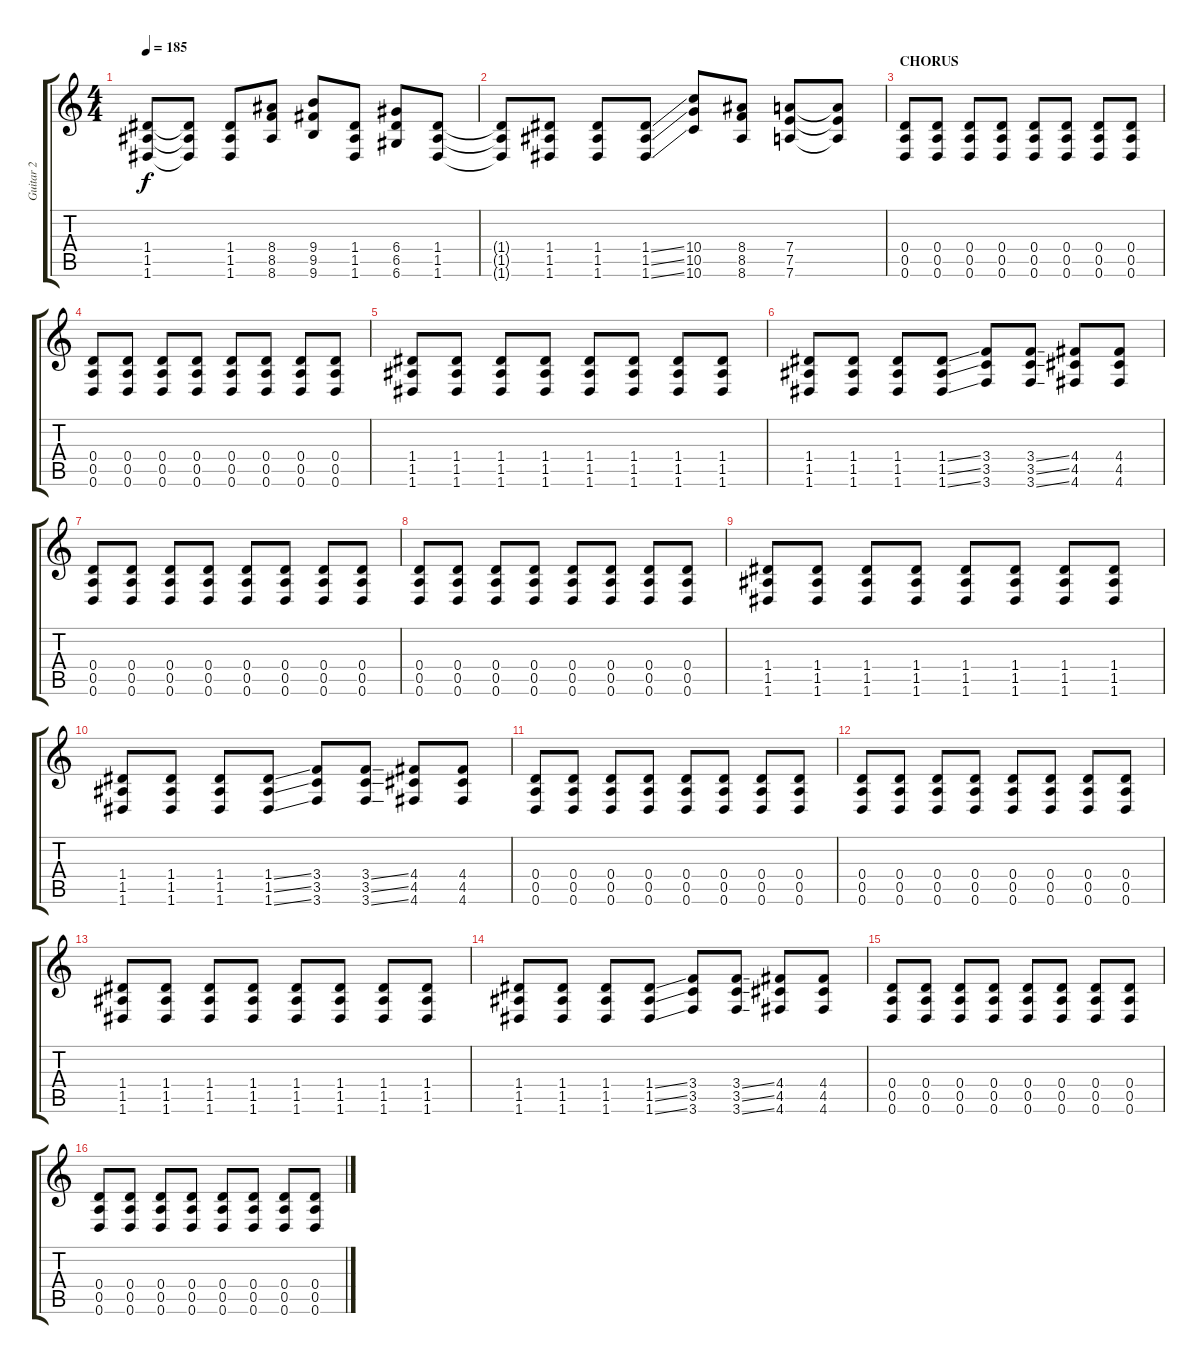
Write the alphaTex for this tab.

\track ("Guitar 2" "Guitar 2") {instrument distortionguitar}
\staff {score tabs}
\tuning (E4 B3 G3 D3 A2 D2) {hide}
\ts (4 4)
\tempo 185
\clef g2
\ks c
(1.4 1.5 1.6).8{dy f} (1.4{t} 1.5{t} 1.6{t}).8 (1.4 1.5 1.6).8 (8.4 8.5 8.6).8 (9.4 9.5 9.6).8 (1.4 1.5 1.6).8 (6.4 6.5 6.6).8 (1.4 1.5 1.6).8 |
(1.4{t} 1.5{t} 1.6{t}).8 (1.4 1.5 1.6).8 (1.4 1.5 1.6).8 (1.4{ss} 1.5{ss} 1.6{ss}).8 (10.4 10.5 10.6).8 (8.4 8.5 8.6).8 (7.4 7.5 7.6).8 (7.4{t} 7.5{t} 7.6{t}).8 |
\section ("" "CHORUS")
(0.4 0.5 0.6).8 (0.4 0.5 0.6).8 (0.4 0.5 0.6).8 (0.4 0.5 0.6).8 (0.4 0.5 0.6).8 (0.4 0.5 0.6).8 (0.4 0.5 0.6).8 (0.4 0.5 0.6).8 |
(0.4 0.5 0.6).8 (0.4 0.5 0.6).8 (0.4 0.5 0.6).8 (0.4 0.5 0.6).8 (0.4 0.5 0.6).8 (0.4 0.5 0.6).8 (0.4 0.5 0.6).8 (0.4 0.5 0.6).8 |
(1.4 1.5 1.6).8 (1.4 1.5 1.6).8 (1.4 1.5 1.6).8 (1.4 1.5 1.6).8 (1.4 1.5 1.6).8 (1.4 1.5 1.6).8 (1.4 1.5 1.6).8 (1.4 1.5 1.6).8 |
(1.4 1.5 1.6).8 (1.4 1.5 1.6).8 (1.4 1.5 1.6).8 (1.4{ss} 1.5{ss} 1.6{ss}).8 (3.4 3.5 3.6).8 (3.4{ss} 3.5{ss} 3.6{ss}).8 (4.4 4.5 4.6).8 (4.4 4.5 4.6).8 |
(0.4 0.5 0.6).8 (0.4 0.5 0.6).8 (0.4 0.5 0.6).8 (0.4 0.5 0.6).8 (0.4 0.5 0.6).8 (0.4 0.5 0.6).8 (0.4 0.5 0.6).8 (0.4 0.5 0.6).8 |
(0.4 0.5 0.6).8 (0.4 0.5 0.6).8 (0.4 0.5 0.6).8 (0.4 0.5 0.6).8 (0.4 0.5 0.6).8 (0.4 0.5 0.6).8 (0.4 0.5 0.6).8 (0.4 0.5 0.6).8 |
(1.4 1.5 1.6).8 (1.4 1.5 1.6).8 (1.4 1.5 1.6).8 (1.4 1.5 1.6).8 (1.4 1.5 1.6).8 (1.4 1.5 1.6).8 (1.4 1.5 1.6).8 (1.4 1.5 1.6).8 |
(1.4 1.5 1.6).8 (1.4 1.5 1.6).8 (1.4 1.5 1.6).8 (1.4{ss} 1.5{ss} 1.6{ss}).8 (3.4 3.5 3.6).8 (3.4{ss} 3.5{ss} 3.6{ss}).8 (4.4 4.5 4.6).8 (4.4 4.5 4.6).8 |
(0.4 0.5 0.6).8 (0.4 0.5 0.6).8 (0.4 0.5 0.6).8 (0.4 0.5 0.6).8 (0.4 0.5 0.6).8 (0.4 0.5 0.6).8 (0.4 0.5 0.6).8 (0.4 0.5 0.6).8 |
(0.4 0.5 0.6).8 (0.4 0.5 0.6).8 (0.4 0.5 0.6).8 (0.4 0.5 0.6).8 (0.4 0.5 0.6).8 (0.4 0.5 0.6).8 (0.4 0.5 0.6).8 (0.4 0.5 0.6).8 |
(1.4 1.5 1.6).8 (1.4 1.5 1.6).8 (1.4 1.5 1.6).8 (1.4 1.5 1.6).8 (1.4 1.5 1.6).8 (1.4 1.5 1.6).8 (1.4 1.5 1.6).8 (1.4 1.5 1.6).8 |
(1.4 1.5 1.6).8 (1.4 1.5 1.6).8 (1.4 1.5 1.6).8 (1.4{ss} 1.5{ss} 1.6{ss}).8 (3.4 3.5 3.6).8 (3.4{ss} 3.5{ss} 3.6{ss}).8 (4.4 4.5 4.6).8 (4.4 4.5 4.6).8 |
(0.4 0.5 0.6).8 (0.4 0.5 0.6).8 (0.4 0.5 0.6).8 (0.4 0.5 0.6).8 (0.4 0.5 0.6).8 (0.4 0.5 0.6).8 (0.4 0.5 0.6).8 (0.4 0.5 0.6).8 |
(0.4 0.5 0.6).8 (0.4 0.5 0.6).8 (0.4 0.5 0.6).8 (0.4 0.5 0.6).8 (0.4 0.5 0.6).8 (0.4 0.5 0.6).8 (0.4 0.5 0.6).8 (0.4 0.5 0.6).8
